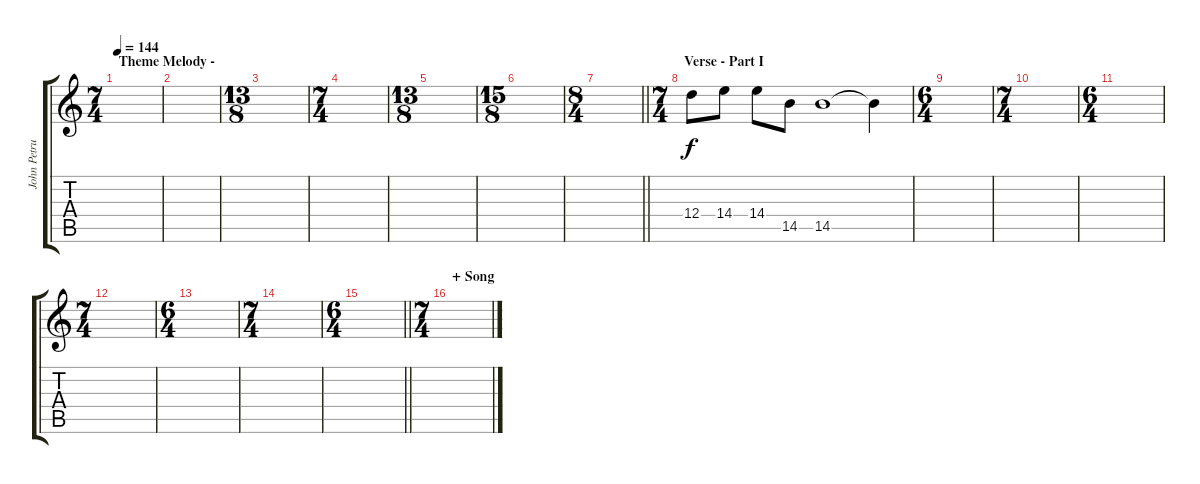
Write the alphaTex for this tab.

\track ("John Petrucci - 2" "John Petru") {instrument distortionguitar}
\staff {score tabs}
\tuning (E4 B3 G3 D3 A2 E2) {hide}
\ts (7 4)
\section ("" "Theme Melody -")
\tempo 144
\clef g2
\ks c
|
|
\ts (13 8)
|
\ts (7 4)
|
\ts (13 8)
|
\ts (15 8)
|
\ts (8 4)
\barLineRight lightlight
|
\ts (7 4)
\section ("" "Verse - Part I")
12.4.8 14.4.8 14.4.8 14.5.8 14.5.1 14.5{t}.4 |
\ts (6 4)
|
\ts (7 4)
|
\ts (6 4)
|
\ts (7 4)
|
\ts (6 4)
|
\ts (7 4)
|
\ts (6 4)
\barLineRight lightlight
|
\ts (7 4)
\section ("" "+ Song")
